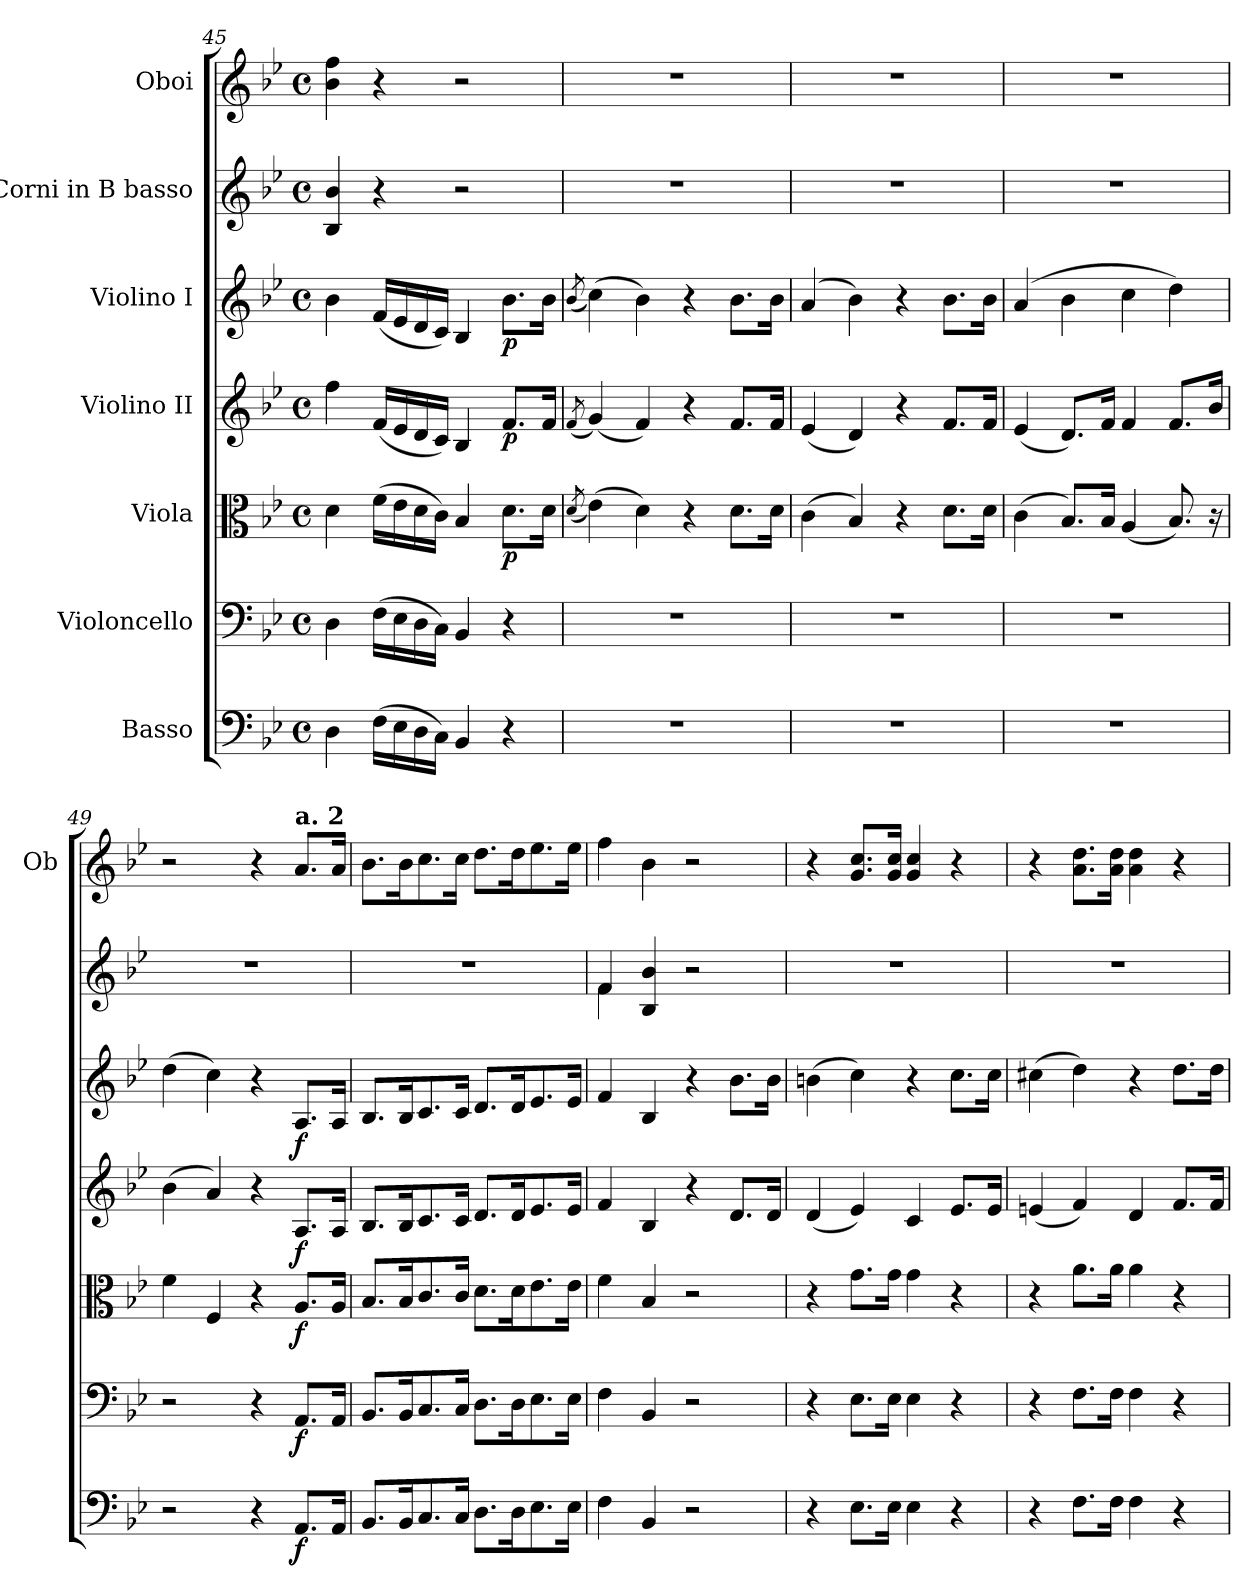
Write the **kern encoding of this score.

**kern	**dynam	**kern	**dynam	**kern	**dynam	**kern	**dynam	**kern	**dynam	**kern	**kern
*part7	*part7	*part6	*part6	*part5	*part5	*part4	*part4	*part3	*part3	*part2	*part1
*staff7	*staff7	*staff6	*staff6	*staff5	*staff5	*staff4	*staff4	*staff3	*staff3	*staff2	*staff1
*I"Basso	*	*I"Violoncello	*	*I"Viola	*	*I"Violino II	*	*I"Violino I	*	*I"Corni in B basso	*I"Oboi
*	*	*	*	*	*	*	*	*	*	*	*I'Ob
*clefF4	*	*clefF4	*	*clefC3	*	*clefG2	*	*clefG2	*	*clefG2	*clefG2
*ITrd7c12	*	*	*	*	*	*	*	*	*	*ITrd8c14	*
*k[b-e-]	*	*k[b-e-]	*	*k[b-e-]	*	*k[b-e-]	*	*k[b-e-]	*	*k[b-e-]	*k[b-e-]
*M4/4	*	*M4/4	*	*M4/4	*	*M4/4	*	*M4/4	*	*M4/4	*M4/4
*met(c)	*	*met(c)	*	*met(c)	*	*met(c)	*	*met(c)	*	*met(c)	*met(c)
=45	=45	=45	=45	=45	=45	=45	=45	=45	=45	=45	=45
4DD\	.	4D\	.	4d\	.	4ff\	.	4b-\	.	4BB-/ 4B-/	4b-\ 4ff\
(>16FF\LL	.	(>16F\LL	.	(>16f\LL	.	(<16f/LL	.	(<16f/LL	.	4r	4r
16EE-\	.	16E-\	.	16e-\	.	16e-/	.	16e-/	.	.	.
16DD\	.	16D\	.	16d\	.	16d/	.	16d/	.	.	.
16CC\JJ)	.	16C\JJ)	.	16c\JJ)	.	16c/JJ)	.	16c/JJ)	.	.	.
4BBB-/	.	4BB-/	.	4B-/	.	4B-/	.	4B-/	.	2r	2r
!	!	!	!	!	!LO:DY:b	!	!LO:DY:b	!	!LO:DY:b	!	!
4r	.	4r	.	8.d\L	p	8.f/L	p	8.b-\L	p	.	.
.	.	.	.	16d\Jk	.	16f/Jk	.	16b-\Jk	.	.	.
=46	=46	=46	=46	=46	=46	=46	=46	=46	=46	=46	=46
.	.	.	.	(<8qd/	.	(<8qf/	.	(<8qb-/	.	.	.
1r	.	1r	.	(>4e-\)	.	(<4g/)	.	(>4cc\)	.	1r	1r
.	.	.	.	4d\)	.	4f/)	.	4b-\)	.	.	.
.	.	.	.	4r	.	4r	.	4r	.	.	.
.	.	.	.	8.d\L	.	8.f/L	.	8.b-\L	.	.	.
.	.	.	.	16d\Jk	.	16f/Jk	.	16b-\Jk	.	.	.
!!LO:LB:g=z
=47	=47	=47	=47	=47	=47	=47	=47	=47	=47	=47	=47
1r	.	1r	.	(>4c\	.	(<4e-/	.	(>4a/	.	1r	1r
.	.	.	.	4B-/)	.	4d/)	.	4b-\)	.	.	.
.	.	.	.	4r	.	4r	.	4r	.	.	.
.	.	.	.	8.d\L	.	8.f/L	.	8.b-\L	.	.	.
.	.	.	.	16d\Jk	.	16f/Jk	.	16b-\Jk	.	.	.
=48	=48	=48	=48	=48	=48	=48	=48	=48	=48	=48	=48
1r	.	1r	.	(>4c\	.	(<4e-/	.	(>4a/	.	1r	1r
.	.	.	.	8.B-/L)	.	8.d/L)	.	4b-\	.	.	.
.	.	.	.	16B-/Jk	.	16f/Jk	.	.	.	.	.
.	.	.	.	(<4A/	.	4f/	.	4cc\	.	.	.
.	.	.	.	8.B-/)	.	8.f/L	.	4dd\)	.	.	.
.	.	.	.	16r	.	16b-/Jk	.	.	.	.	.
=49	=49	=49	=49	=49	=49	=49	=49	=49	=49	=49	=49
2r	.	2r	.	4f\	.	(>4b-\	.	(>4dd\	.	1r	2r
.	.	.	.	4F/	.	4a/)	.	4cc\)	.	.	.
4r	.	4r	.	4r	.	4r	.	4r	.	.	4r
!	!	!	!	!	!	!	!	!	!	!	!LO:TX:a:B:t=a. 2
!	!LO:DY:b	!	!LO:DY:b	!	!LO:DY:b	!	!LO:DY:b	!	!LO:DY:b	!	!
8.AAA/L	f	8.AA/L	f	8.A/L	f	8.A/L	f	8.A/L	f	.	8.a/L
16AAA/Jk	.	16AA/Jk	.	16A/Jk	.	16A/Jk	.	16A/Jk	.	.	16a/Jk
=50	=50	=50	=50	=50	=50	=50	=50	=50	=50	=50	=50
8.BBB-/L	.	8.BB-/L	.	8.B-/L	.	8.B-/L	.	8.B-/L	.	1r	8.b-\L
16BBB-/K	.	16BB-/K	.	16B-/K	.	16B-/K	.	16B-/K	.	.	16b-\K
8.CC/	.	8.C/	.	8.c/	.	8.c/	.	8.c/	.	.	8.cc\
16CC/Jk	.	16C/Jk	.	16c/Jk	.	16c/Jk	.	16c/Jk	.	.	16cc\Jk
8.DD\L	.	8.D\L	.	8.d\L	.	8.d/L	.	8.d/L	.	.	8.dd\L
16DD\K	.	16D\K	.	16d\K	.	16d/K	.	16d/K	.	.	16dd\K
8.EE-\	.	8.E-\	.	8.e-\	.	8.e-/	.	8.e-/	.	.	8.ee-\
16EE-\Jk	.	16E-\Jk	.	16e-\Jk	.	16e-/Jk	.	16e-/Jk	.	.	16ee-\Jk
=51	=51	=51	=51	=51	=51	=51	=51	=51	=51	=51	=51
*	*	*	*	*	*	*	*	*	*	*^	*
4FF\	.	4F\	.	4f\	.	4f/	.	4f/	.	4F/	4F\	4ff\
4BBB-/	.	4BB-/	.	4B-/	.	4B-/	.	4B-/	.	4BB-/ 4B-/	2.ryy	4b-\
2r	.	2r	.	2r	.	4r	.	4r	.	2r	.	2r
.	.	.	.	.	.	8.d/L	.	8.b-\L	.	.	.	.
.	.	.	.	.	.	16d/Jk	.	16b-\Jk	.	.	.	.
*	*	*	*	*	*	*	*	*	*	*v	*v	*
=52	=52	=52	=52	=52	=52	=52	=52	=52	=52	=52	=52
4r	.	4r	.	4r	.	(<4d/	.	(>4bn\	.	1r	4r
8.EE-\L	.	8.E-\L	.	8.g\L	.	4e-/)	.	4cc\)	.	.	8.g/ 8.cc/L
16EE-\Jk	.	16E-\Jk	.	16g\Jk	.	.	.	.	.	.	16g/ 16cc/Jk
4EE-\	.	4E-\	.	4g\	.	4c/	.	4r	.	.	4g/ 4cc/
4r	.	4r	.	4r	.	8.e-/L	.	8.cc\L	.	.	4r
.	.	.	.	.	.	16e-/Jk	.	16cc\Jk	.	.	.
=53	=53	=53	=53	=53	=53	=53	=53	=53	=53	=53	=53
4r	.	4r	.	4r	.	(<4en/	.	(>4cc#X\	.	1r	4r
8.FF\L	.	8.F\L	.	8.a\L	.	4f/)	.	4dd\)	.	.	8.a\ 8.dd\L
16FF\Jk	.	16F\Jk	.	16a\Jk	.	.	.	.	.	.	16a\ 16dd\Jk
4FF\	.	4F\	.	4a\	.	4d/	.	4r	.	.	4a\ 4dd\
4r	.	4r	.	4r	.	8.f/L	.	8.dd\L	.	.	4r
.	.	.	.	.	.	16f/Jk	.	16dd\Jk	.	.	.
=	=	=	=	=	=	=	=	=	=	=	=
*-	*-	*-	*-	*-	*-	*-	*-	*-	*-	*-	*-
